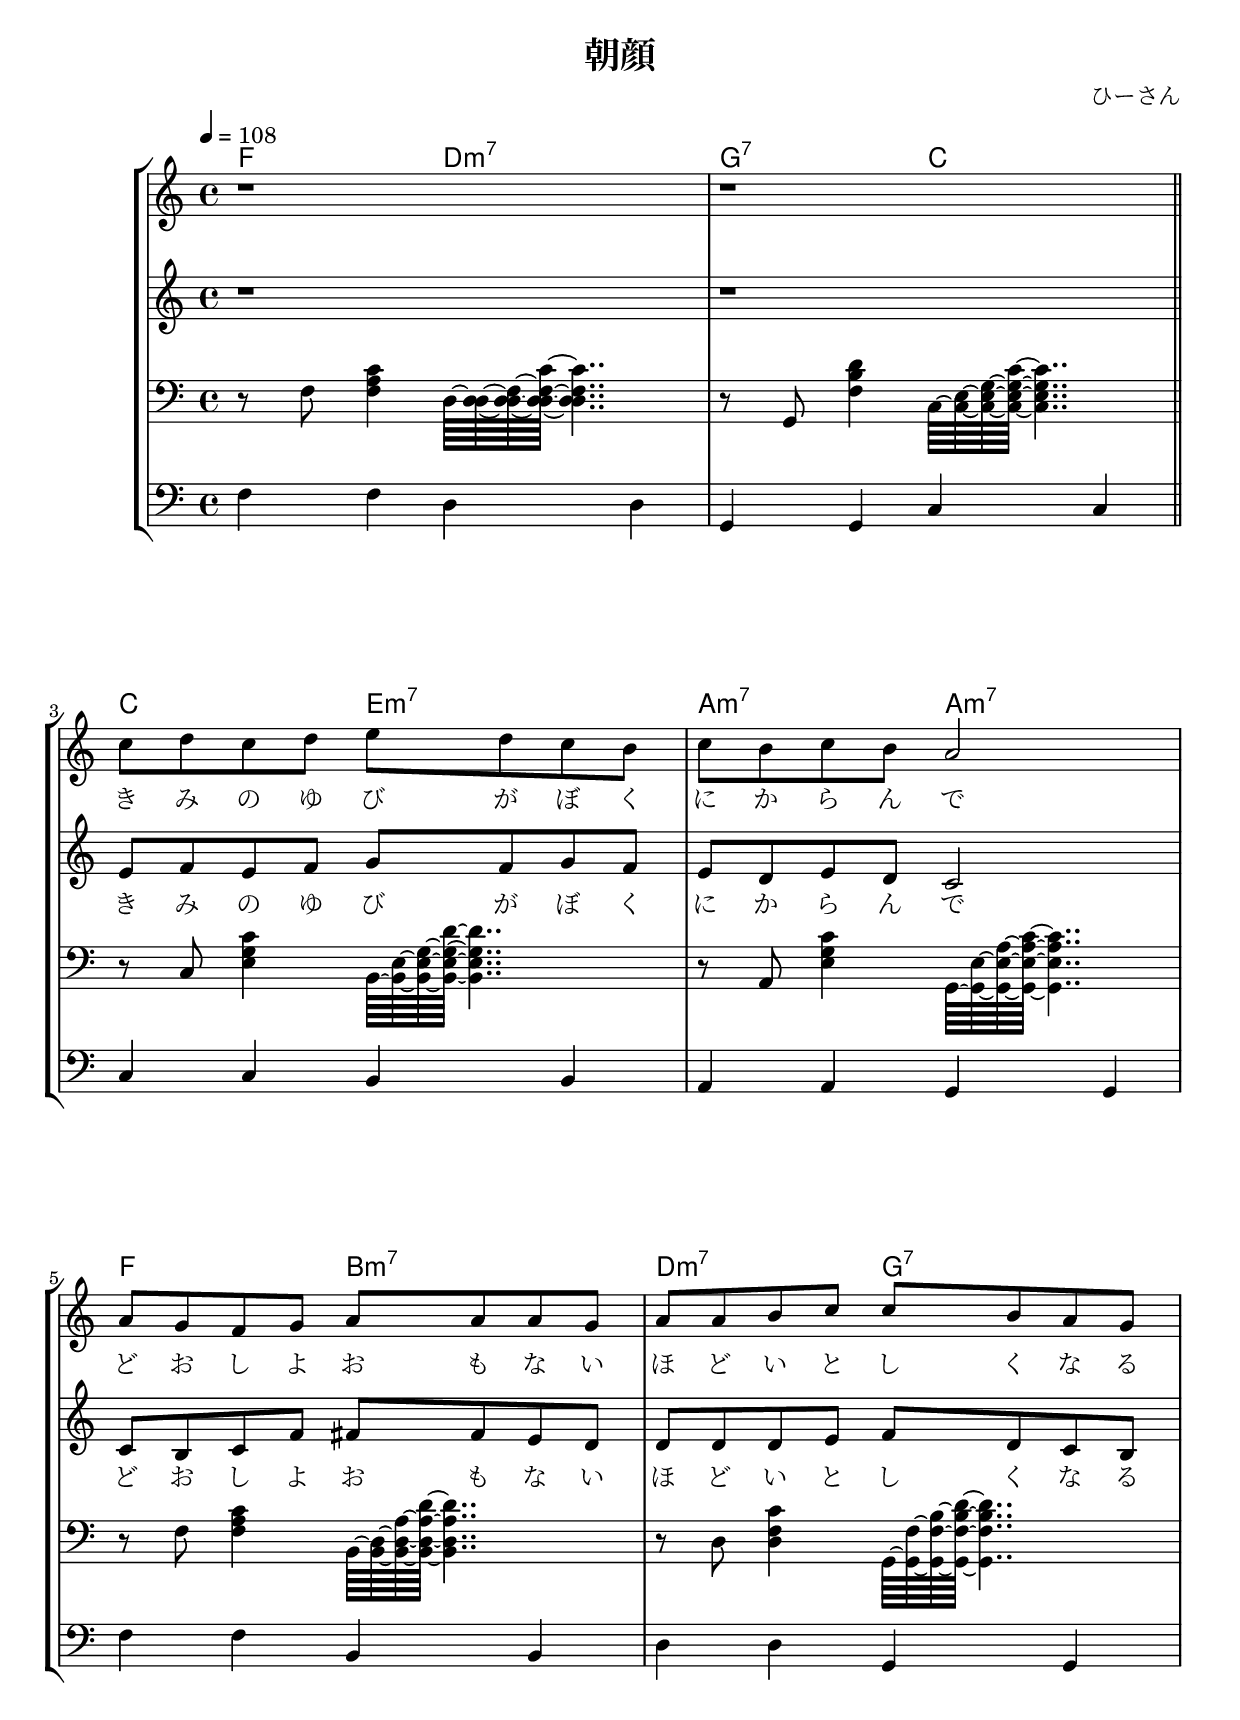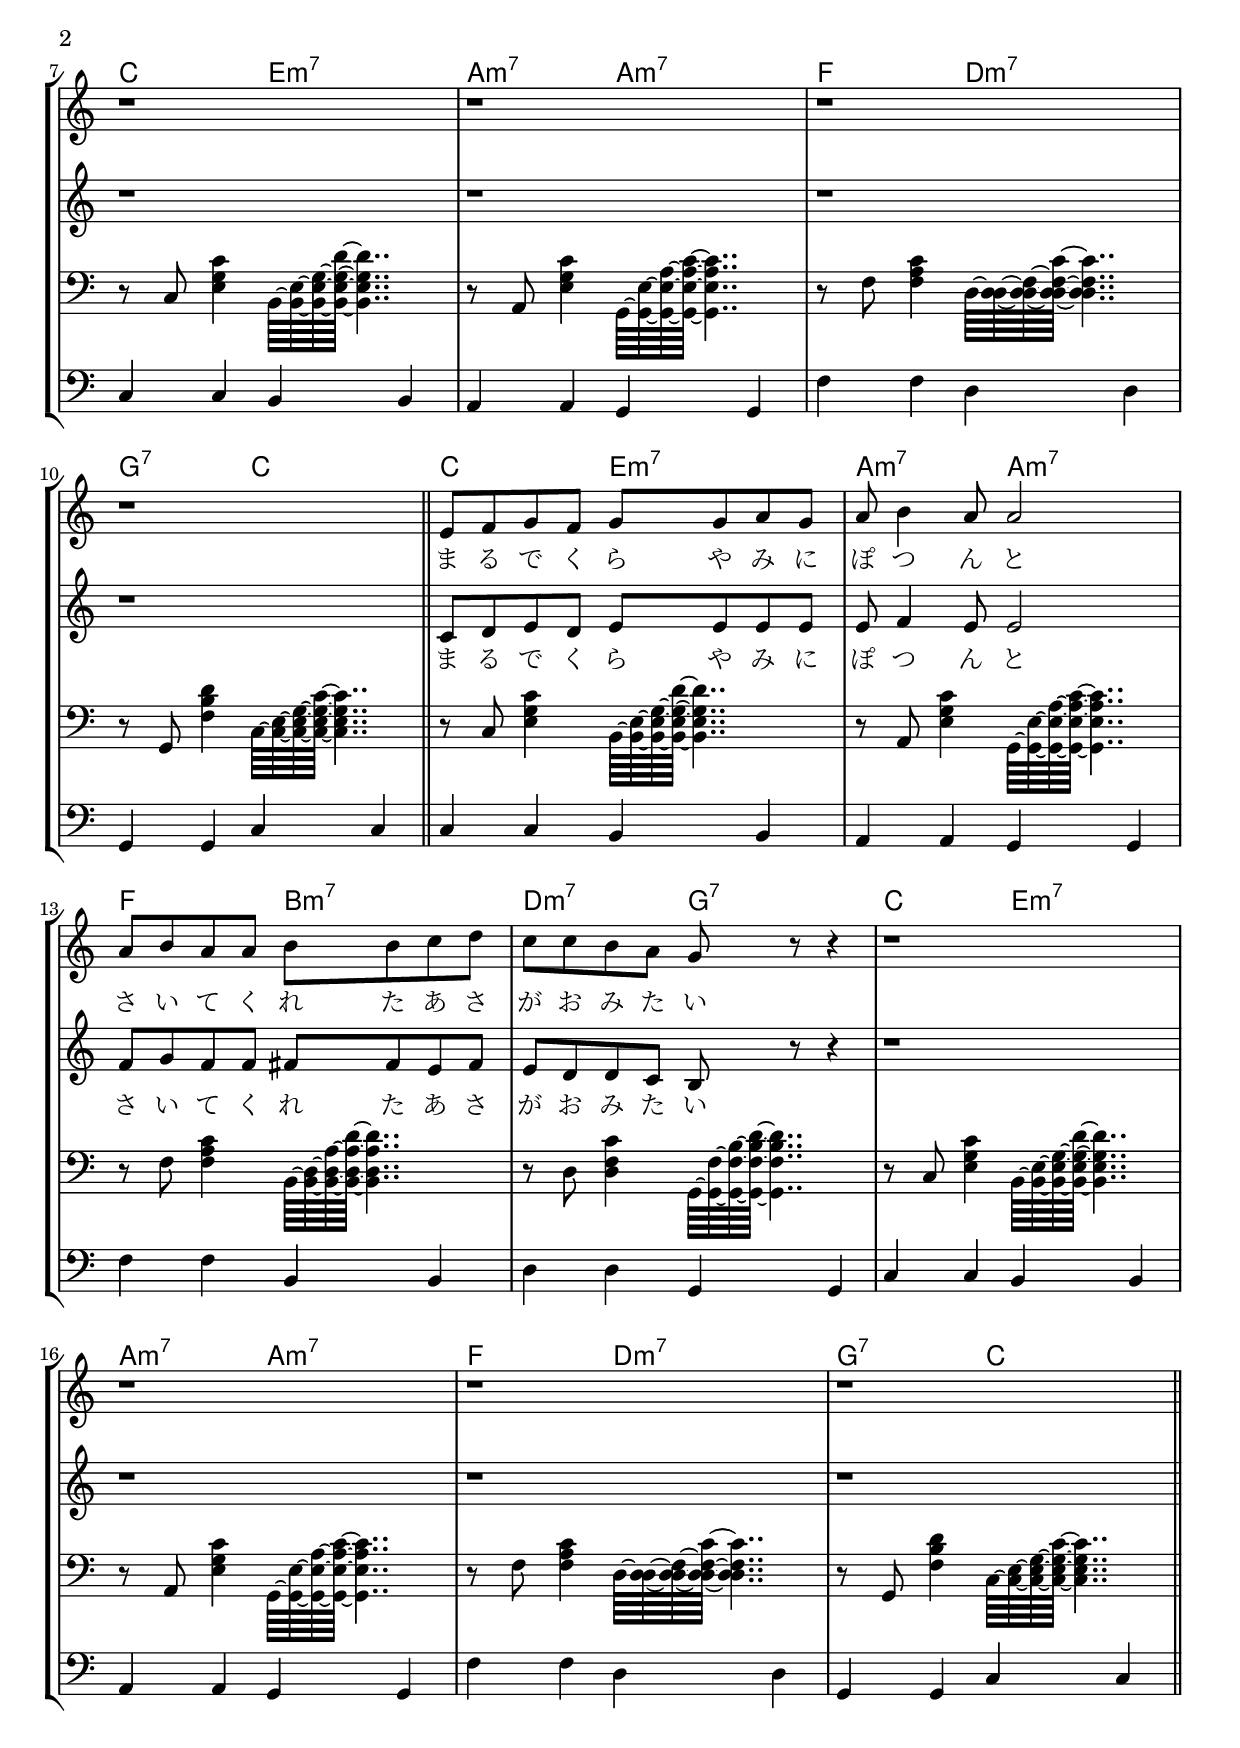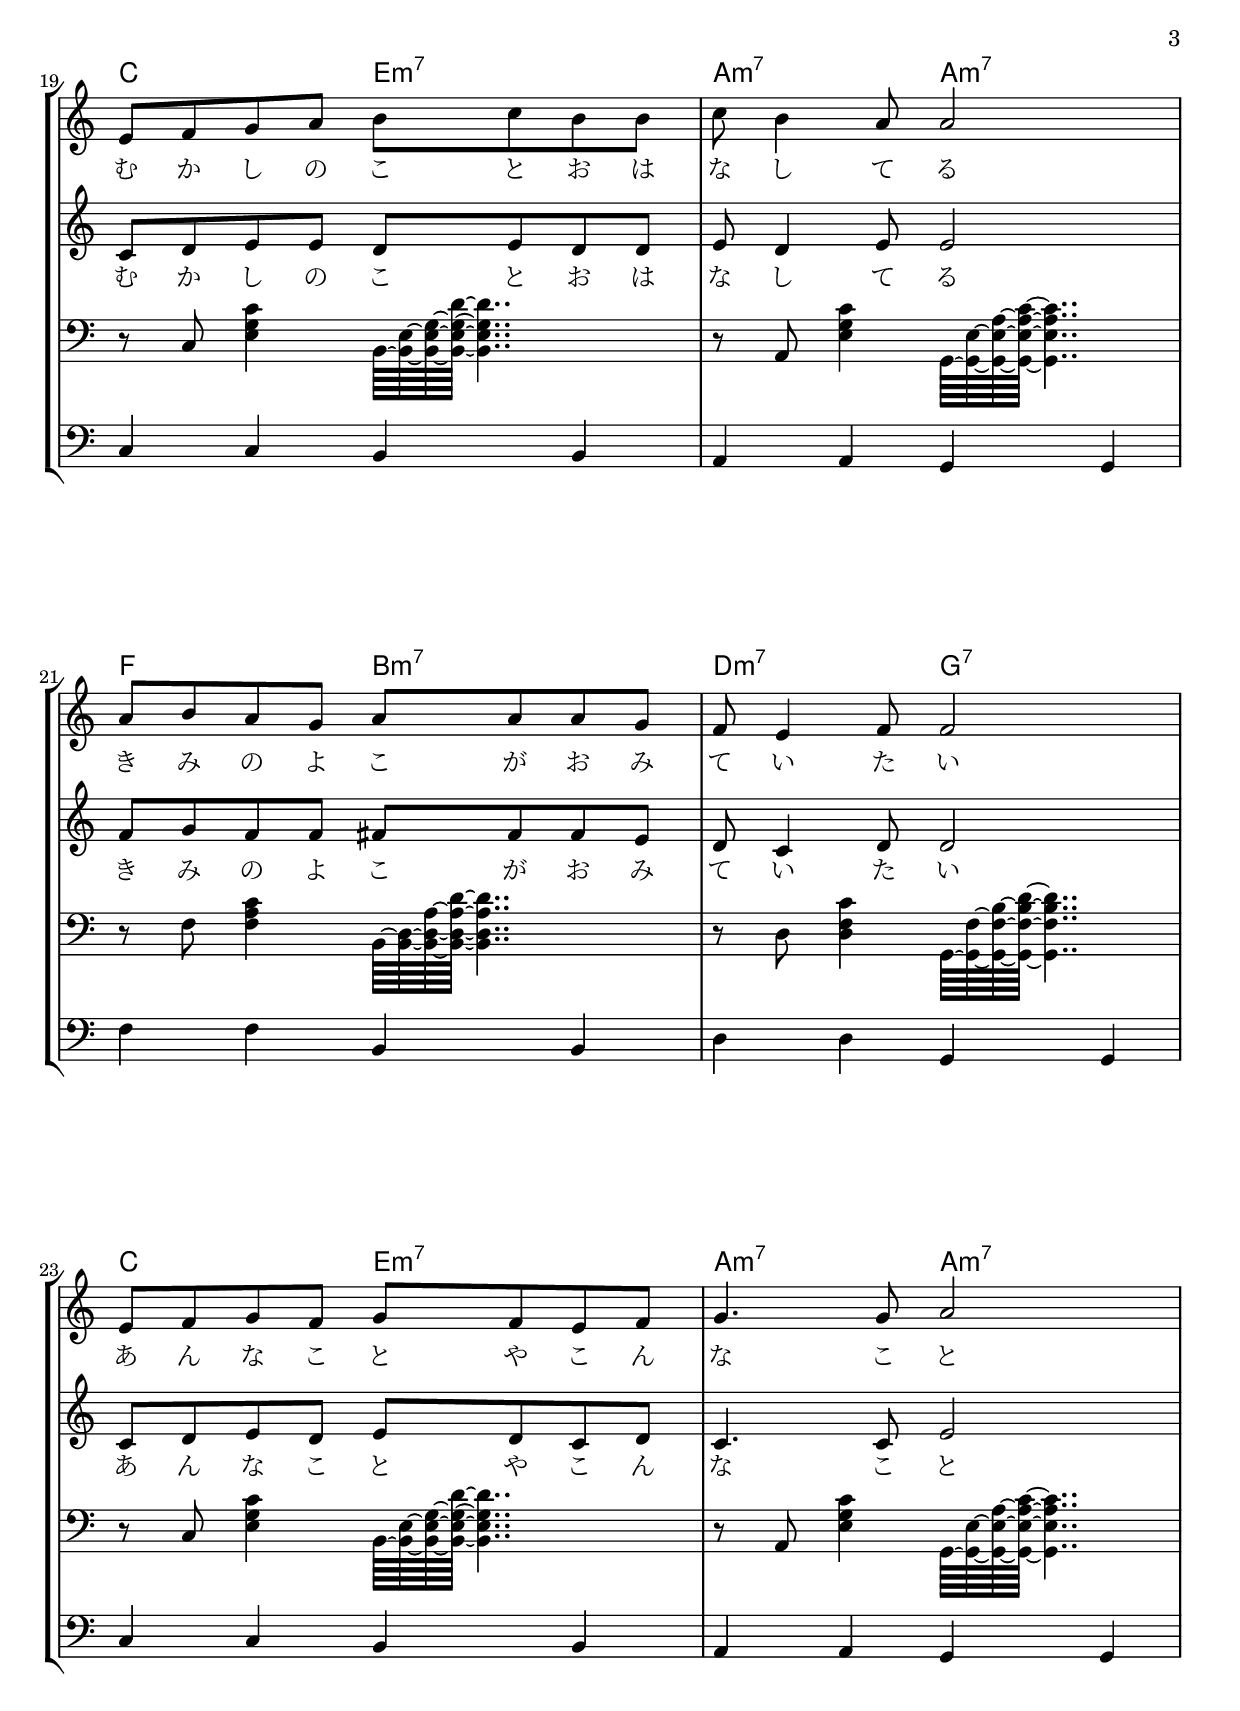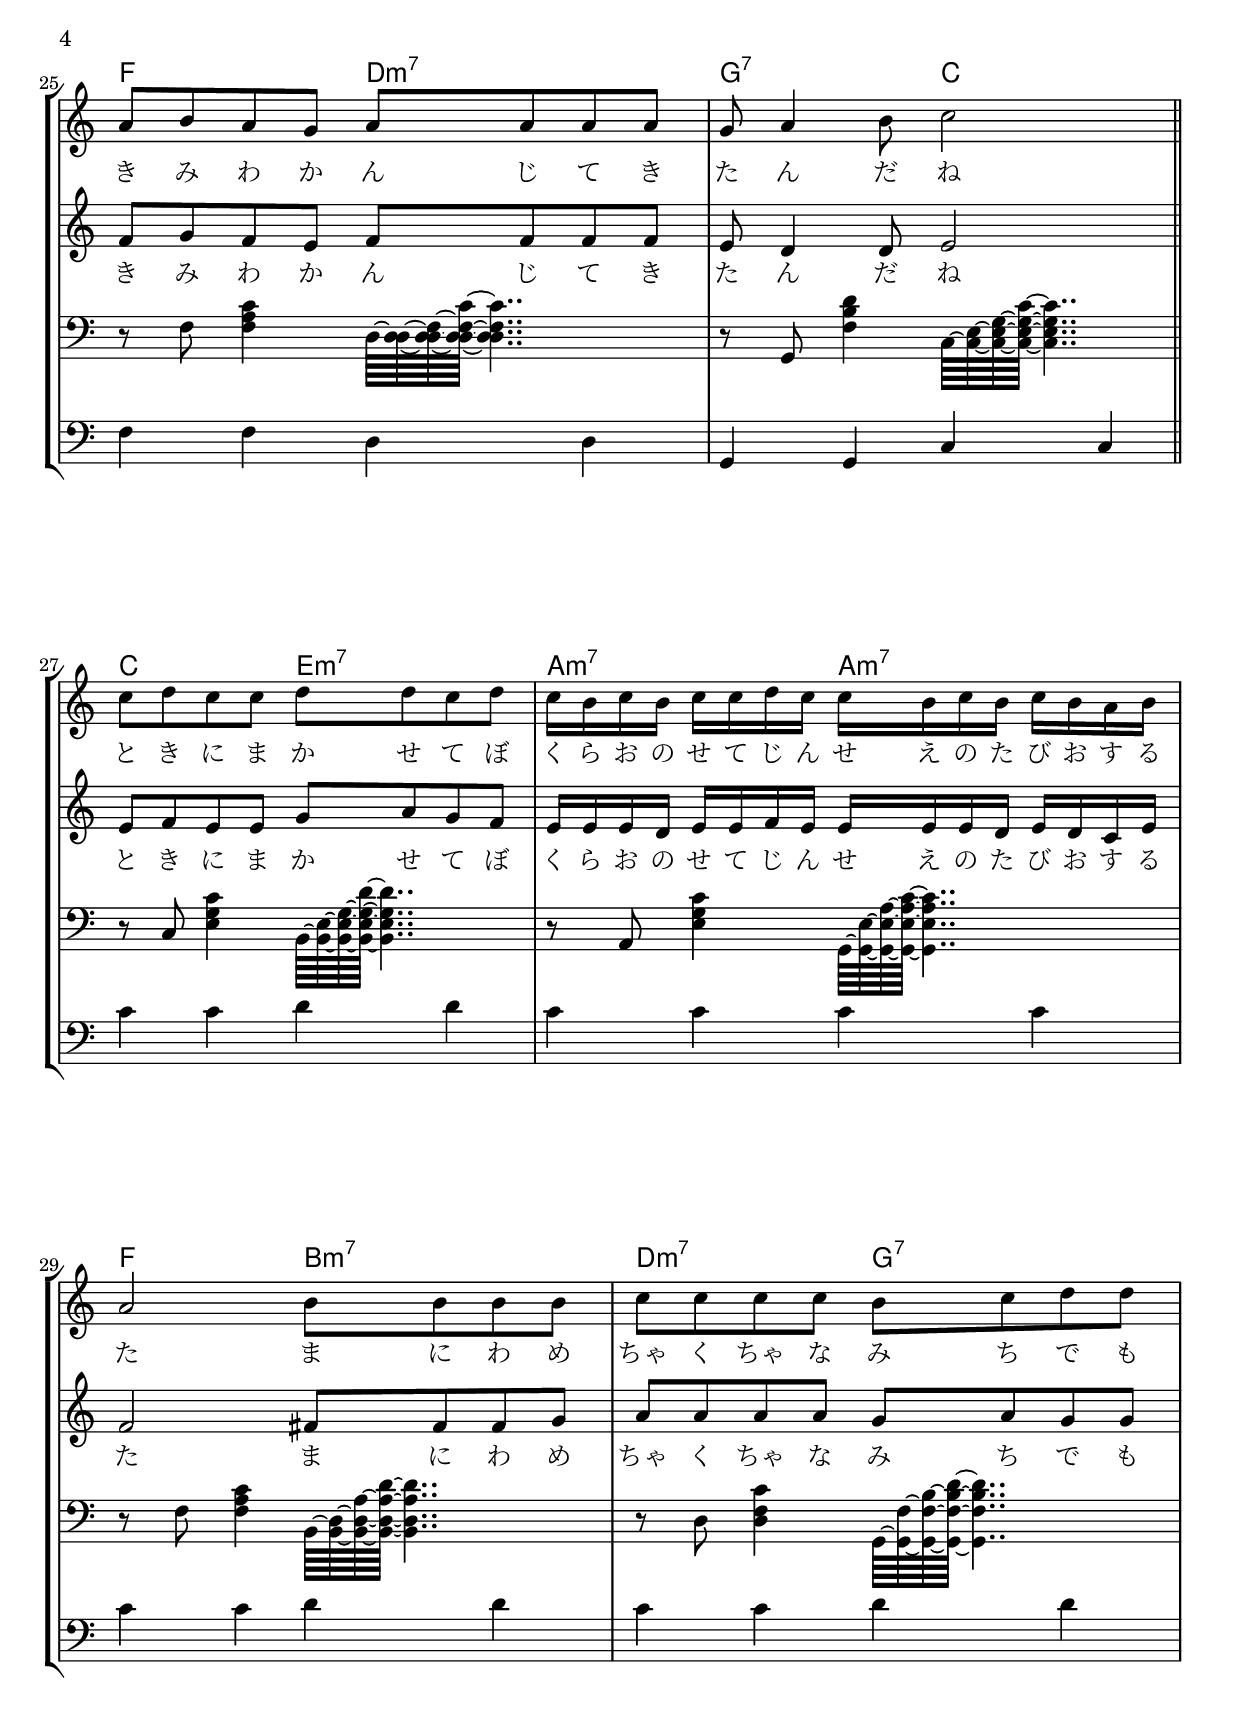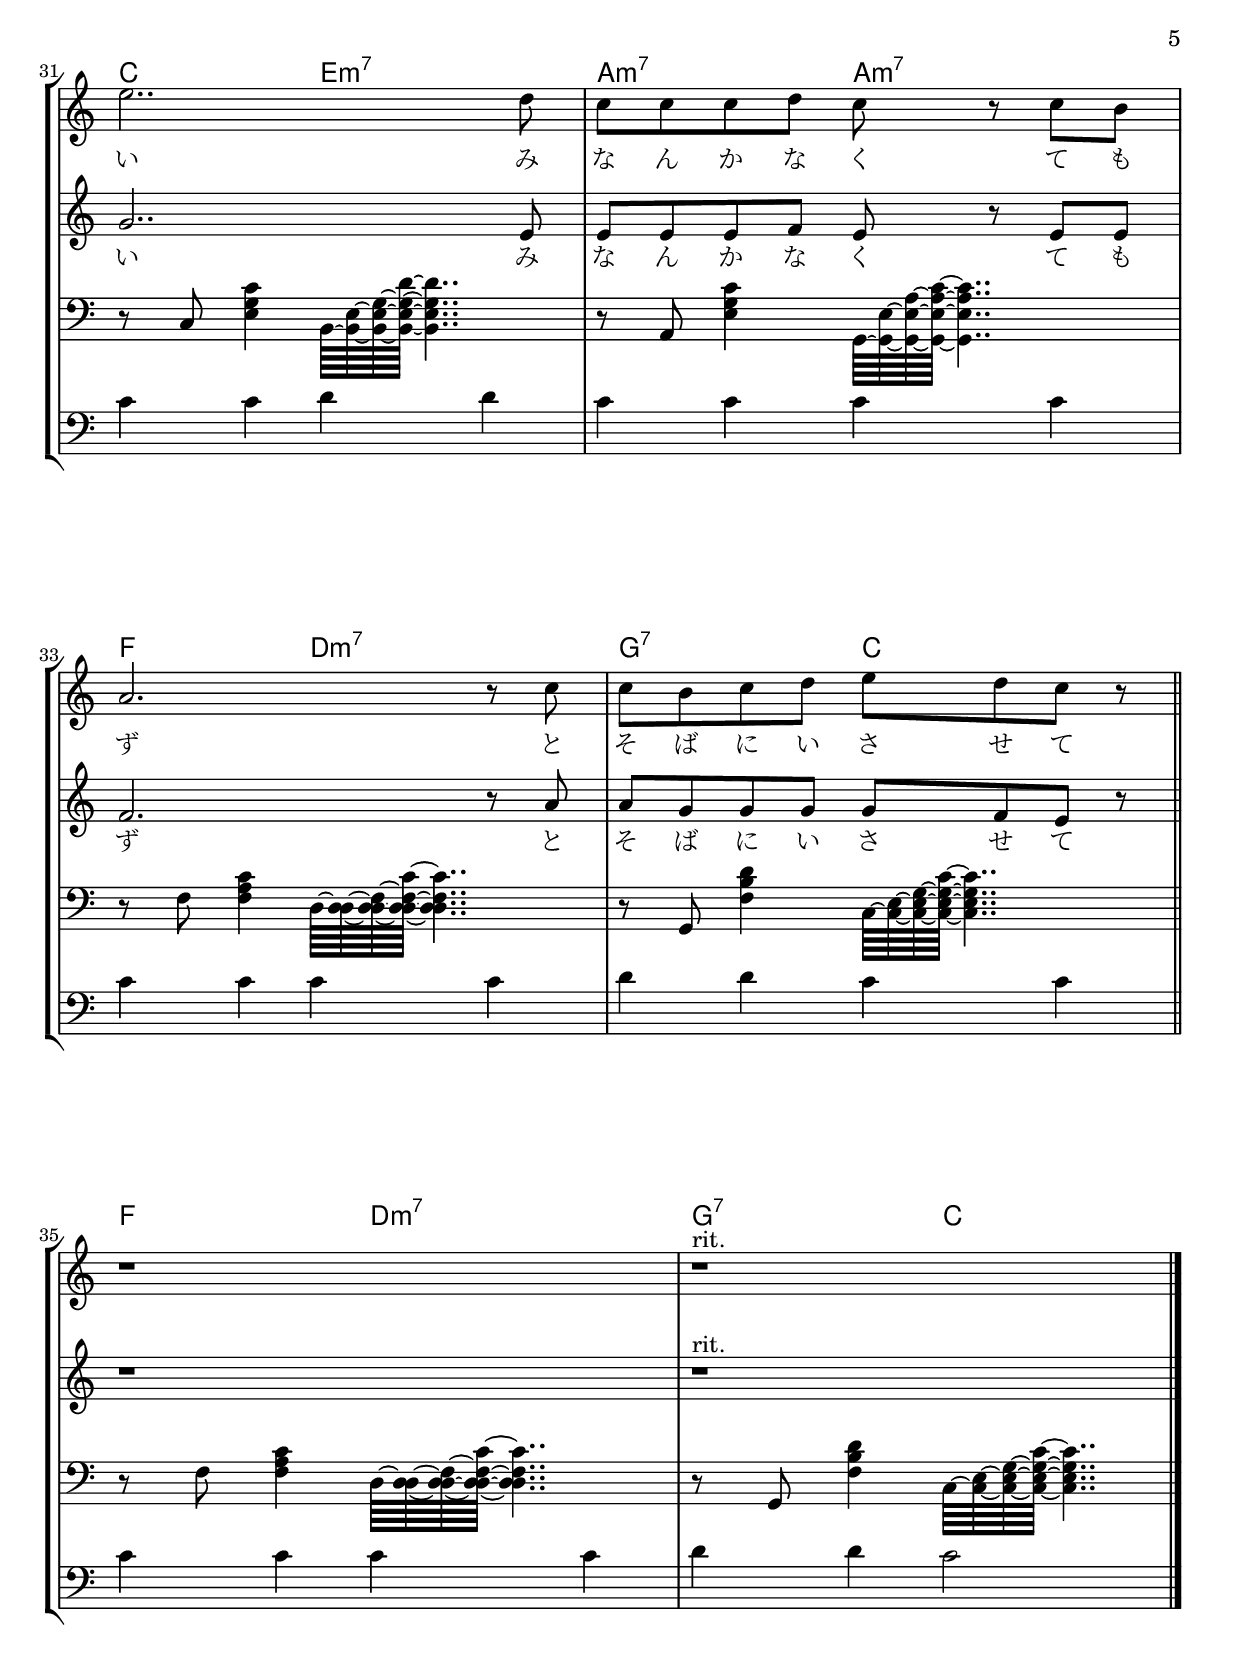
\version "2.12.1"

\header {
	title = \markup {朝顔}
	composer = \markup \center-column {ひーさん}
}

harmony = \chordmode {
	f2 d:min7 g:7 c 

	c e:min7 a:min7 a:min7 f b:min7 d:min7 g:7 c e:min7 a:min7 a:min7 f d:min7 g:7 c 

	c e:min7 a:min7 a:min7 f b:min7 d:min7 g:7 c e:min7 a:min7 a:min7 f d:min7 g:7 c 

	c e:min7 a:min7 a:min7 f b:min7 d:min7 g:7 c e:min7 a:min7 a:min7 f d:min7 g:7 c 

	c e:min7 a:min7 a:min7 f b:min7 d:min7 g:7 c e:min7 a:min7 a:min7 f d:min7 g:7 c 

	f d:min7 g:7 c 
}

melody = {
	\key c \major
	\tempo 4 = 108
	r1 | r1   
	\set Staff.midiInstrument = #"mmi0.38"
	c''8  d''8  c''8  d''8  e''8  d''8  c''8  b'8 
	c''8  b'8  c''8  b'8  a'2 
	a'8  g'8  f'8  g'8  a'8  a'8  a'8  g'8 
	a'8  a'8  b'8  c''8  c''8  b'8  a'8  g'8
	r1 r1 r1 r1 	\set Staff.midiInstrument = #"mmi0.38"
	e'8  f'8  g'8  f'8  g'8  g'8  a'8  g'8 
	a'8  b'4  a'8  a'2 
	a'8  b'8  a'8  a'8  b'8  b'8  c''8  d''8 
	c''8  c''8  b'8  a'8  g'8  r8  r4
	r1 r1 r1 r1 	\set Staff.midiInstrument = #"mmi0.38"
	e'8  f'8  g'8  a'8  b'8  c''8  b'8  b'8 
	c''8  b'4  a'8  a'2 
	a'8  b'8  a'8  g'8  a'8  a'8  a'8  g'8 
	f'8  e'4  f'8  f'2 
	e'8  f'8  g'8  f'8  g'8  f'8  e'8  f'8 
	g'4.  g'8  a'2 
	a'8  b'8  a'8  g'8  a'8  a'8  a'8  a'8 
	g'8  a'4  b'8  c''2
	\set Staff.midiInstrument = #"mmi0.38"
	c''8  d''8  c''8  c''8  d''8  d''8  c''8  d''8 
	c''16  b'16  c''16  b'16  c''16  c''16  d''16  c''16  c''16  b'16  c''16  b'16  c''16  b'16  a'16  b'16 
	a'2  b'8  b'8  b'8  b'8 
	c''8  c''8  c''8  c''8  b'8  c''8  d''8  d''8 
	e''2..  d''8 
	c''8  c''8  c''8  d''8  c''8  r8  c''8  b'8 
	a'2.  r8  c''8 
	c''8  b'8  c''8  d''8  e''8  d''8  c''8  	r8 	r1 | r1^"rit." \bar "|."
}

words = \lyricmode {
	
	き  み  の  ゆ  び  が  ぼ  く  に  か  ら  ん  で  ど  お  し  よ  お  も  な  い  ほ  ど  い  と  し  く  な  る  
	ま  る  で  く  ら  や  み  に  ぽ  つ  ん  と  さ  い  て  く  れ  た  あ  さ  が  お  み  た  い  
	む  か  し  の  こ  と  お  は  な  し  て  る  き  み  の  よ  こ  が  お  み  て  い  た  い  あ  ん  な  こ  と  や  こ  ん  な  こ  と  き  み  わ  か  ん  じ  て  き  た  ん  だ  ね  
	と  き  に  ま  か  せ  て  ぼ  く  ら  お  の  せ  て  じ  ん  せ  え  の  た  び  お  す  る  た  ま  に  わ  め  ちゃ  く  ちゃ  な  み  ち  で  も  い  み  な  ん  か  な  く  て  も  ず  と  そ  ば  に  い  さ  せ  て  
	
}

secondmelody = {
	\key c \major
	\tempo 4 = 108
	r1 | r1   
	\set Staff.midiInstrument = #"mmi0.38"
	e'8  f'8  e'8  f'8  g'8  f'8  g'8  f'8 
	e'8  d'8  e'8  d'8  c'2 
	c'8  b8  c'8  f'8  fis'8  fis'8  e'8  d'8 
	d'8  d'8  d'8  e'8  f'8  d'8  c'8  b8
	r1 r1 r1 r1 	\set Staff.midiInstrument = #"mmi0.38"
	c'8  d'8  e'8  d'8  e'8  e'8  e'8  e'8 
	e'8  f'4  e'8  e'2 
	f'8  g'8  f'8  f'8  fis'8  fis'8  e'8  fis'8 
	e'8  d'8  d'8  c'8  b8  r8  r4
	r1 r1 r1 r1 	\set Staff.midiInstrument = #"mmi0.38"
	c'8  d'8  e'8  e'8  d'8  e'8  d'8  d'8 
	e'8  d'4  e'8  e'2 
	f'8  g'8  f'8  f'8  fis'8  fis'8  fis'8  e'8 
	d'8  c'4  d'8  d'2 
	c'8  d'8  e'8  d'8  e'8  d'8  c'8  d'8 
	c'4.  c'8  e'2 
	f'8  g'8  f'8  e'8  f'8  f'8  f'8  f'8 
	e'8  d'4  d'8  e'2
	\set Staff.midiInstrument = #"mmi0.38"
	e'8  f'8  e'8  e'8  g'8  a'8  g'8  f'8 
	e'16  e'16  e'16  d'16  e'16  e'16  f'16  e'16  e'16  e'16  e'16  d'16  e'16  d'16  c'16  e'16 
	f'2  fis'8  fis'8  fis'8  g'8 
	a'8  a'8  a'8  a'8  g'8  a'8  g'8  g'8 
	g'2..  e'8 
	e'8  e'8  e'8  f'8  e'8  r8  e'8  e'8 
	f'2.  r8  a'8 
	a'8  g'8  g'8  g'8  g'8  f'8  e'8  	r8 	r1 | r1^"rit." \bar "|."
}

secondwords = \lyricmode {
	
	き  み  の  ゆ  び  が  ぼ  く  に  か  ら  ん  で  ど  お  し  よ  お  も  な  い  ほ  ど  い  と  し  く  な  る  
	ま  る  で  く  ら  や  み  に  ぽ  つ  ん  と  さ  い  て  く  れ  た  あ  さ  が  お  み  た  い  
	む  か  し  の  こ  と  お  は  な  し  て  る  き  み  の  よ  こ  が  お  み  て  い  た  い  あ  ん  な  こ  と  や  こ  ん  な  こ  と  き  み  わ  か  ん  じ  て  き  た  ん  だ  ね  
	と  き  に  ま  か  せ  て  ぼ  く  ら  お  の  せ  て  じ  ん  せ  え  の  た  び  お  す  る  た  ま  に  わ  め  ちゃ  く  ちゃ  な  み  ち  で  も  い  み  な  ん  か  な  く  て  も  ず  と  そ  ば  に  い  さ  せ  て  
	
}

tempochange = {
	\tempo 4 = 108
	r1 | r1 \bar "||"
	\tempo 4 = 108
	r1 | r1 | r1 | r1 | r1 | r1 | r1 | r1 \bar "||"
	\tempo 4 = 108
	r1 | r1 | r1 | r1 | r1 | r1 | r1 | r1 \bar "||"
	\tempo 4 = 108
	r1 | r1 | r1 | r1 | r1 | r1 | r1 | r1 \bar "||"
	\tempo 4 = 108
	r1 | r1 | r1 | r1 | r1 | r1 | r1 | r1 \bar "||"
	\tempo 4 = 108
	r1 | \tempo 4 = 81 r2 \tempo 4 = 72 r2 \bar "|."
}

mainacc = {
	\clef bass
	\set Staff.midiInstrument = #"Guitar harmonics"
	\key c \major
	\tempo 4 = 108
	r8 f8 <f a c'>4
	d64~ <d~ d~> <d~ d~ f~> <d d f c'>~ <d d f c'>4..
	r8 g,8 <f b d'>4
	c64~ <c~ e~> <c~ e~ g~> <c e g c'>~ <c e g c'>4..
	\bar "||"

	\set Staff.midiInstrument = #"Overdriven Guitar"
	r8 c8 <e g c'>4
	b,64~ <b,~ e~> <b,~ e~ g~> <b, e g d'>~ <b, e g d'>4..
	r8 a,8 <e g c'>4
	g,64~ <g,~ e~> <g,~ e~ a~> <g, e a c'>~ <g, e a c'>4..
	r8 f8 <f a c'>4
	b,64~ <b,~ d~> <b,~ d~ a~> <b, d a d'>~ <b, d a d'>4..
	r8 d8 <d f c'>4
	g,64~ <g,~ f~> <g,~ f~ b~> <g, f b d'>~ <g, f b d'>4..
	r8 c8 <e g c'>4
	b,64~ <b,~ e~> <b,~ e~ g~> <b, e g d'>~ <b, e g d'>4..
	r8 a,8 <e g c'>4
	g,64~ <g,~ e~> <g,~ e~ a~> <g, e a c'>~ <g, e a c'>4..
	r8 f8 <f a c'>4
	d64~ <d~ d~> <d~ d~ f~> <d d f c'>~ <d d f c'>4..
	r8 g,8 <f b d'>4
	c64~ <c~ e~> <c~ e~ g~> <c e g c'>~ <c e g c'>4..
	\bar "||"

	\set Staff.midiInstrument = #"Overdriven Guitar"
	r8 c8 <e g c'>4
	b,64~ <b,~ e~> <b,~ e~ g~> <b, e g d'>~ <b, e g d'>4..
	r8 a,8 <e g c'>4
	g,64~ <g,~ e~> <g,~ e~ a~> <g, e a c'>~ <g, e a c'>4..
	r8 f8 <f a c'>4
	b,64~ <b,~ d~> <b,~ d~ a~> <b, d a d'>~ <b, d a d'>4..
	r8 d8 <d f c'>4
	g,64~ <g,~ f~> <g,~ f~ b~> <g, f b d'>~ <g, f b d'>4..
	r8 c8 <e g c'>4
	b,64~ <b,~ e~> <b,~ e~ g~> <b, e g d'>~ <b, e g d'>4..
	r8 a,8 <e g c'>4
	g,64~ <g,~ e~> <g,~ e~ a~> <g, e a c'>~ <g, e a c'>4..
	r8 f8 <f a c'>4
	d64~ <d~ d~> <d~ d~ f~> <d d f c'>~ <d d f c'>4..
	r8 g,8 <f b d'>4
	c64~ <c~ e~> <c~ e~ g~> <c e g c'>~ <c e g c'>4..
	\bar "||"

	\set Staff.midiInstrument = #"Overdriven Guitar"
	r8 c8 <e g c'>4
	b,64~ <b,~ e~> <b,~ e~ g~> <b, e g d'>~ <b, e g d'>4..
	r8 a,8 <e g c'>4
	g,64~ <g,~ e~> <g,~ e~ a~> <g, e a c'>~ <g, e a c'>4..
	r8 f8 <f a c'>4
	b,64~ <b,~ d~> <b,~ d~ a~> <b, d a d'>~ <b, d a d'>4..
	r8 d8 <d f c'>4
	g,64~ <g,~ f~> <g,~ f~ b~> <g, f b d'>~ <g, f b d'>4..
	r8 c8 <e g c'>4
	b,64~ <b,~ e~> <b,~ e~ g~> <b, e g d'>~ <b, e g d'>4..
	r8 a,8 <e g c'>4
	g,64~ <g,~ e~> <g,~ e~ a~> <g, e a c'>~ <g, e a c'>4..
	r8 f8 <f a c'>4
	d64~ <d~ d~> <d~ d~ f~> <d d f c'>~ <d d f c'>4..
	r8 g,8 <f b d'>4
	c64~ <c~ e~> <c~ e~ g~> <c e g c'>~ <c e g c'>4..
	\bar "||"

	\set Staff.midiInstrument = #"Overdriven Guitar"
	r8 c8 <e g c'>4
	b,64~ <b,~ e~> <b,~ e~ g~> <b, e g d'>~ <b, e g d'>4..
	r8 a,8 <e g c'>4
	g,64~ <g,~ e~> <g,~ e~ a~> <g, e a c'>~ <g, e a c'>4..
	r8 f8 <f a c'>4
	b,64~ <b,~ d~> <b,~ d~ a~> <b, d a d'>~ <b, d a d'>4..
	r8 d8 <d f c'>4
	g,64~ <g,~ f~> <g,~ f~ b~> <g, f b d'>~ <g, f b d'>4..
	r8 c8 <e g c'>4
	b,64~ <b,~ e~> <b,~ e~ g~> <b, e g d'>~ <b, e g d'>4..
	r8 a,8 <e g c'>4
	g,64~ <g,~ e~> <g,~ e~ a~> <g, e a c'>~ <g, e a c'>4..
	r8 f8 <f a c'>4
	d64~ <d~ d~> <d~ d~ f~> <d d f c'>~ <d d f c'>4..
	r8 g,8 <f b d'>4
	c64~ <c~ e~> <c~ e~ g~> <c e g c'>~ <c e g c'>4..
	\bar "||"

	\set Staff.midiInstrument = #"Guitar harmonics"
	r8 f8 <f a c'>4
	d64~ <d~ d~> <d~ d~ f~> <d d f c'>~ <d d f c'>4..
	r8 g,8 <f b d'>4
	c64~ <c~ e~> <c~ e~ g~> <c e g c'>~ <c e g c'>4..
	\bar "|."
}

subacc = {
	\clef bass
	\set Staff.midiInstrument = #"Guitar harmonics"
	\key c \major
	\tempo 4 = 108
	f4 f4
	d4 d4
	g,4 g,4
	c4 c4
	\bar "||"

	\set Staff.midiInstrument = #"Fretless Bass"
	c4 c4
	b,4 b,4
	a,4 a,4
	g,4 g,4
	f4 f4
	b,4 b,4
	d4 d4
	g,4 g,4
	c4 c4
	b,4 b,4
	a,4 a,4
	g,4 g,4
	f4 f4
	d4 d4
	g,4 g,4
	c4 c4
	\bar "||"

	\set Staff.midiInstrument = #"Acoustic Bass"
	c4 c4
	b,4 b,4
	a,4 a,4
	g,4 g,4
	f4 f4
	b,4 b,4
	d4 d4
	g,4 g,4
	c4 c4
	b,4 b,4
	a,4 a,4
	g,4 g,4
	f4 f4
	d4 d4
	g,4 g,4
	c4 c4
	\bar "||"

	\set Staff.midiInstrument = #"Acoustic Bass"
	c4 c4
	b,4 b,4
	a,4 a,4
	g,4 g,4
	f4 f4
	b,4 b,4
	d4 d4
	g,4 g,4
	c4 c4
	b,4 b,4
	a,4 a,4
	g,4 g,4
	f4 f4
	d4 d4
	g,4 g,4
	c4 c4
	\bar "||"

	\set Staff.midiInstrument = #"Fretless Bass"
	c'4 c'4
	d'4 d'4
	c'4 c'4
	c'4 c'4
	c'4 c'4
	d'4 d'4
	c'4 c'4
	d'4 d'4
	c'4 c'4
	d'4 d'4
	c'4 c'4
	c'4 c'4
	c'4 c'4
	c'4 c'4
	d'4 d'4
	c'4 c'4
	\bar "||"

	\set Staff.midiInstrument = #"Fretless Bass"
	c'4 c'4
	c'4 c'4
	d'4 d'4
	c'2
	\bar "|."
}

percA = {
	\drummode {
	cymr4 cymr4 cymr4 cymr4  |cymr4 cymr8 cymr16 cymr16 cymr4 cymr4  \bar "||"
	cymr4 cymr4 cymr4 cymr4  |cymr4 cymr8 cymr16 cymr16 cymr4 cymr4  |cymr4 cymr4 cymr4 cymr4  |cymr4 cymr2.  |cymr4 cymr4 cymr4 cymr4  |cymr4 cymr8 cymr16 cymr16 cymr4 cymr4  |cymr4 cymr4 cymr4 cymr4  |cymr4 cymr2.  \bar "||"
	cymr4 cymr4 cymr4 cymr4  |cymr4 cymr8 cymr16 cymr16 cymr4 cymr4  |cymr4 cymr4 cymr4 cymr4  |cymr4 cymr2.  |cymr4 cymr4 cymr4 cymr4  |cymr4 cymr8 cymr16 cymr16 cymr4 cymr4  |cymr4 cymr4 cymr4 cymr4  |cymr4 cymr2.  \bar "||"
	r1  |r2. hho4  |r1  |r2. hho4  |r1  |r2. hho4  |r1  |r2. hho4  \bar "||"
	cymr4 cymr4 cymr4 cymr4  |cymr4 cymr8 cymr16 cymr16 cymr4 cymr4  |cymr4 cymr4 cymr4 cymr4  |cymr4 cymr2.  |cymr4 cymr4 cymr4 cymr4  |cymr4 cymr8 cymr16 cymr16 cymr4 cymr4  |cymr4 cymr4 cymr4 cymr4  |cymr4 cymr2.  \bar "||"
	cymr4 cymr4 cymr4 cymr4  |cymr4 cymr8 cymr16 cymr16 cymr4 cymr4  \bar "|."
	}
}

percB = {
	\drummode {
	r2 sn2  |r2 sn2  \bar "||"
	r2 sn2  |r2 sn2  |r2 sn2  |r8 sn8 sn2.  |r2 sn2  |r2 sn2  |r2 sn2  |r8 sn8 sn2.  \bar "||"
	r2 sn2  |r2 sn2  |r2 sn2  |r8 sn8 sn2.  |r2 sn2  |r2 sn2  |r2 sn2  |r8 sn8 sn2.  \bar "||"
	r16 hhp16 hhp8 hhp16 hhp8 hhp2 r16  |r16 hhp16 hhp8 hhp16 hhp8 hhp2 r16  |r16 hhp16 hhp8 hhp16 hhp8 hhp2 r16  |r16 hhp16 hhp8 hhp16 hhp8 hhp2 r16  |r16 hhp16 hhp8 hhp16 hhp8 hhp2 r16  |r16 hhp16 hhp8 hhp16 hhp8 hhp2 r16  |r16 hhp16 hhp8 hhp16 hhp8 hhp2 r16  |r16 hhp16 hhp8 hhp16 hhp8 hhp2 hhp16  \bar "||"
	r2 sn2  |r2 sn2  |r2 sn2  |r8 sn8 sn2.  |r2 sn2  |r2 sn2  |r2 sn2  |r8 sn8 sn2.  \bar "||"
	r2 sn2  |r2 sn2  \bar "|."
	}
}

percC = {
	\drummode {
	bd2. r8 bd8  |bd2 r8 bd4.  \bar "||"
	bd2. r8 bd8  |bd2. r8 bd8  |bd2. r8 bd8  |bd4. bd8 bd4. bd8  |bd2. r8 bd8  |bd2. r8 bd8  |bd2. r8 bd8  |bd2 r8 bd4.  \bar "||"
	bd2. r8 bd8  |bd2. r8 bd8  |bd2. r8 bd8  |bd4. bd8 bd4. bd8  |bd2. r8 bd8  |bd2. r8 bd8  |bd2. r8 bd8  |bd2 r8 bd4.  \bar "||"
	hh8. hh8. hh2 r8  |hh8. hh8. hh2 hh8  |hh8. hh8. hh2 r8  |hh8. hh8. hh2 hh8  |hh8. hh8. hh2 r8  |hh8. hh8. hh2 hh8  |hh8. hh8. hh2 r8  |hh8. hh8. hh4 hh4 hh8  \bar "||"
	bd2. r8 bd8  |bd2. r8 bd8  |bd2. r8 bd8  |bd4. bd8 bd4. bd8  |bd2. r8 bd8  |bd2. r8 bd8  |bd2. r8 bd8  |bd2 r8 bd4.  \bar "||"
	bd2. r8 bd8  |bd2 r8 bd4.  \bar "|."
	}
}

percD = {
	\drummode {
	r1 |r8. tommh8. tommh2 r8  \bar "||"
	r1 |r1 |r1 |r2 r8 tommh8 tommh4  |r1 |r1 |r1 |r8. tommh8. tommh2 r8  \bar "||"
	r1 |r1 |r1 |r2 r8 tommh8 tommh4  |r1 |r1 |r1 |r8. tommh8. tommh2 r8  \bar "||"
	r2 ss2  |r2 ss2  |r2 ss2  |r2 ss2  |r2 ss2  |r2 ss2  |r2 ss2  |r2 ss2  \bar "||"
	r1 |r1 |r1 |r2 r8 tommh8 tommh4  |r1 |r1 |r1 |r8. tommh8. tommh2 r8  \bar "||"
	r1 |r8. tommh8. tommh2 r8  \bar "|."
	}
}

percE = {
	\drummode {
	r1 |r2. toml8 toml8  \bar "||"
	r1 |r1 |r1 |r2. r8 toml8  |r1 |r1 |r1 |r2. toml8 toml8  \bar "||"
	r1 |r1 |r1 |r2. r8 toml8  |r1 |r1 |r1 |r2. toml8 toml8  \bar "||"
	bd2 r8 bd4 bd8  |bd4. bd4 bd4 bd8  |bd2 r8 bd4 bd8  |bd4. bd4 bd4 bd8  |bd2 r8 bd4 bd8  |bd4. bd4 bd4 bd8  |bd2 r8 bd4 bd8  |bd4. bd4 bd4.  \bar "||"
	r1 |r1 |r1 |r2. r8 toml8  |r1 |r1 |r1 |r2. toml8 toml8  \bar "||"
	r1 |r2. toml8 toml8  \bar "|."
	}
}

percF = {
	\drummode {
	r1 |hho1  \bar "||"
	r1 |r1 |r1 |r1 |r1 |r1 |r1 |hho1  \bar "||"
	r1 |r1 |r1 |r1 |r1 |r1 |r1 |hho1  \bar "||"
	r1 | r1 | r1 | r1 | r1 | r1 | r1 | r1 \bar "||"
	r1 |r1 |r1 |r1 |r1 |r1 |r1 |hho1  \bar "||"
	r1 |hho1  \bar "|."
	}
}

\score {
	<<
		\new StaffGroup <<
			\new ChordNames {\harmony}
			\new Voice = "melody" {\melody}
			\new Lyrics \lyricsto "melody" \words
			\new Voice = "secondmelody" {\secondmelody}
			\new Lyrics \lyricsto "secondmelody" \secondwords
			\new Staff = "mainacc" {\mainacc}
			\new Staff = "subacc" {\subacc}
		>>
	>>
	\layout { }
}
